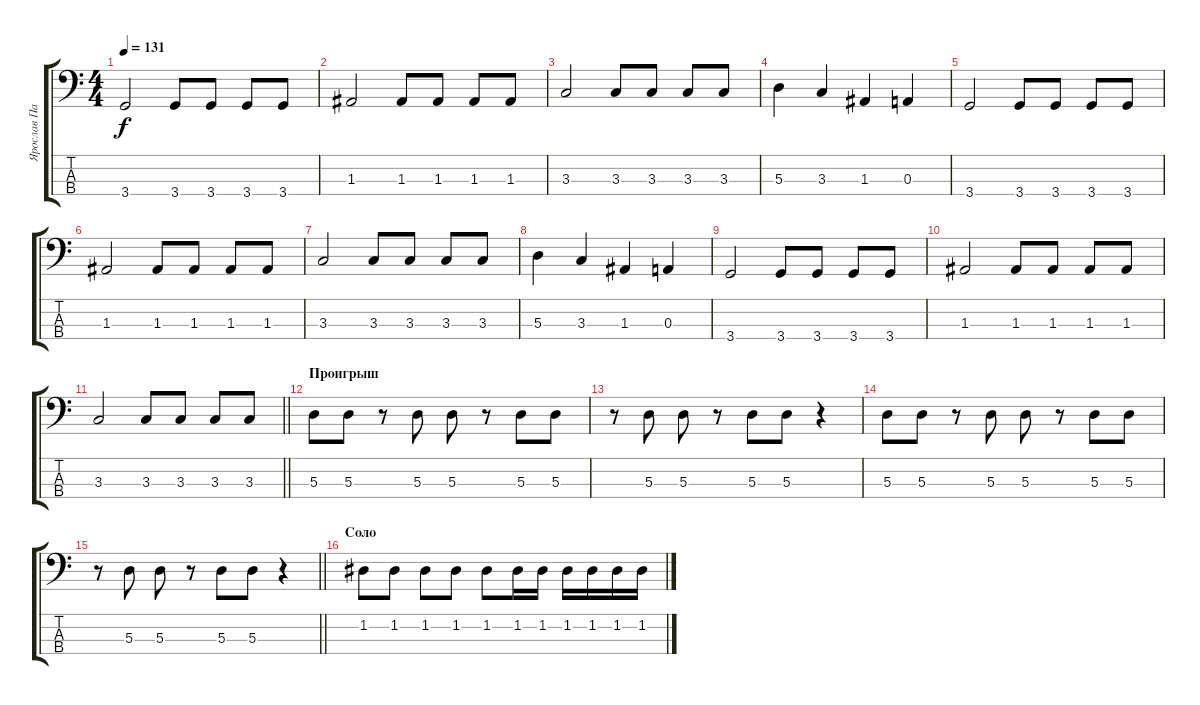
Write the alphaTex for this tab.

\track ("Ярослав Пастухов" "Ярослав Па") {instrument electricbassfinger}
\staff {score tabs}
\tuning (G2 D2 A1 E1) {hide}
\ts (4 4)
\tempo 131
\clef f4
\ks c
3.4.2{dy f} 3.4.8 3.4.8 3.4.8 3.4.8 |
1.3.2 1.3.8 1.3.8 1.3.8 1.3.8 |
3.3.2 3.3.8 3.3.8 3.3.8 3.3.8 |
5.3.4 3.3.4 1.3.4 0.3.4 |
3.4.2 3.4.8 3.4.8 3.4.8 3.4.8 |
1.3.2 1.3.8 1.3.8 1.3.8 1.3.8 |
3.3.2 3.3.8 3.3.8 3.3.8 3.3.8 |
5.3.4 3.3.4 1.3.4 0.3.4 |
3.4.2 3.4.8 3.4.8 3.4.8 3.4.8 |
1.3.2 1.3.8 1.3.8 1.3.8 1.3.8 |
\barLineRight lightlight
3.3.2 3.3.8 3.3.8 3.3.8 3.3.8 |
\section ("" "Проигрыш")
5.3.8 5.3.8 r.8 5.3.8 5.3.8 r.8 5.3.8 5.3.8 |
r.8 5.3.8 5.3.8 r.8 5.3.8 5.3.8 r.4 |
5.3.8 5.3.8 r.8 5.3.8 5.3.8 r.8 5.3.8 5.3.8 |
\barLineRight lightlight
r.8 5.3.8 5.3.8 r.8 5.3.8 5.3.8 r.4 |
\section ("" "Соло")
1.2.8 1.2.8 1.2.8 1.2.8 1.2.8 1.2.16 1.2.16 1.2.16 1.2.16 1.2.16 1.2.16
